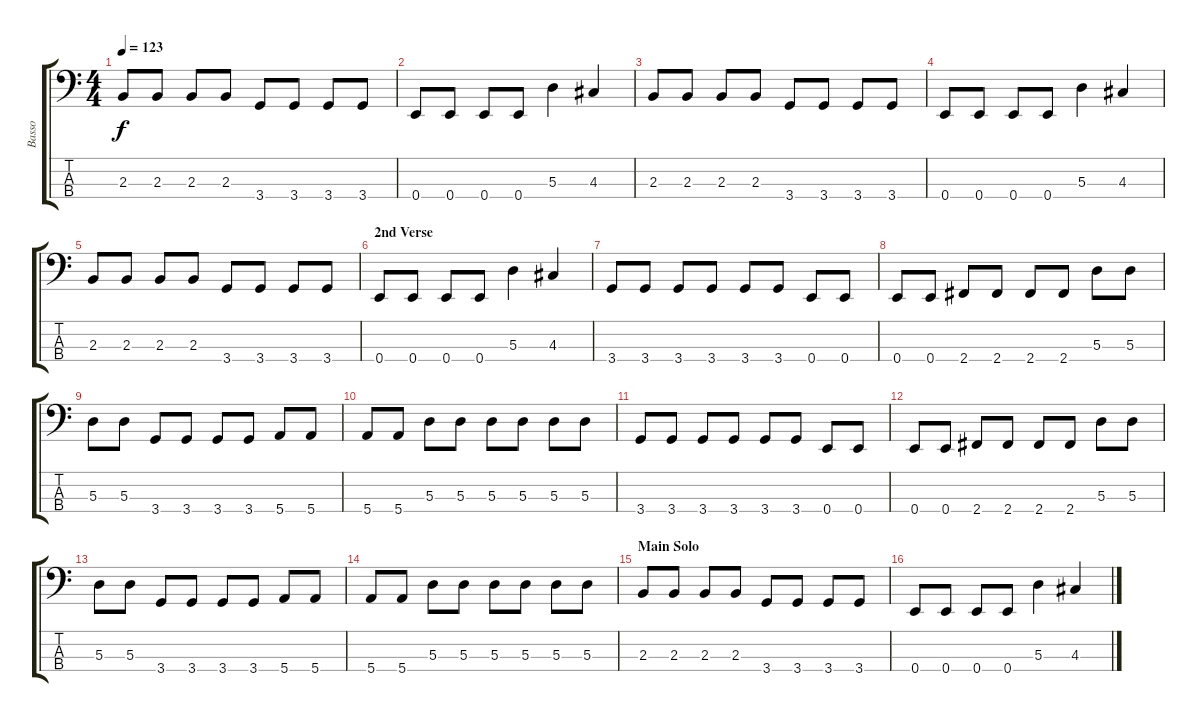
\track ("Basso" "Basso") {instrument electricbassfinger}
\staff {score tabs}
\tuning (G2 D2 A1 E1) {hide}
\ts (4 4)
\tempo 123
\clef f4
\ks c
2.3.8{dy f} 2.3.8 2.3.8 2.3.8 3.4.8 3.4.8 3.4.8 3.4.8 |
0.4.8 0.4.8 0.4.8 0.4.8 5.3.4 4.3.4 |
2.3.8 2.3.8 2.3.8 2.3.8 3.4.8 3.4.8 3.4.8 3.4.8 |
0.4.8 0.4.8 0.4.8 0.4.8 5.3.4 4.3.4 |
2.3.8 2.3.8 2.3.8 2.3.8 3.4.8 3.4.8 3.4.8 3.4.8 |
\section ("" "2nd Verse")
0.4.8 0.4.8 0.4.8 0.4.8 5.3.4 4.3.4 |
3.4.8 3.4.8 3.4.8 3.4.8 3.4.8 3.4.8 0.4.8 0.4.8 |
0.4.8 0.4.8 2.4.8 2.4.8 2.4.8 2.4.8 5.3.8 5.3.8 |
5.3.8 5.3.8 3.4.8 3.4.8 3.4.8 3.4.8 5.4.8 5.4.8 |
5.4.8 5.4.8 5.3.8 5.3.8 5.3.8 5.3.8 5.3.8 5.3.8 |
3.4.8 3.4.8 3.4.8 3.4.8 3.4.8 3.4.8 0.4.8 0.4.8 |
0.4.8 0.4.8 2.4.8 2.4.8 2.4.8 2.4.8 5.3.8 5.3.8 |
5.3.8 5.3.8 3.4.8 3.4.8 3.4.8 3.4.8 5.4.8 5.4.8 |
5.4.8 5.4.8 5.3.8 5.3.8 5.3.8 5.3.8 5.3.8 5.3.8 |
\section ("" "Main Solo")
2.3.8 2.3.8 2.3.8 2.3.8 3.4.8 3.4.8 3.4.8 3.4.8 |
0.4.8 0.4.8 0.4.8 0.4.8 5.3.4 4.3.4
